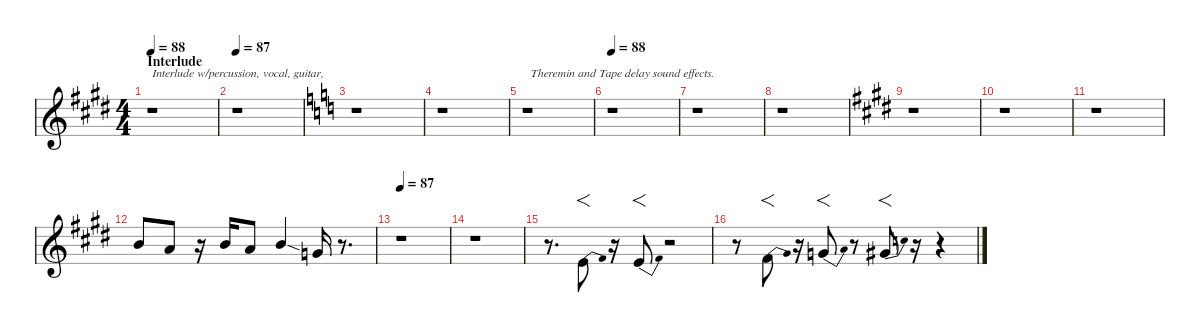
\defaultSystemsLayout 4
\hideDynamics
\bracketExtendMode nobrackets
\singleTrackTrackNamePolicy hidden
\multiTrackTrackNamePolicy hidden
\firstSystemTrackNameMode fullname
\firstSystemTrackNameOrientation horizontal
\otherSystemsTrackNameOrientation horizontal
\track ("Vocals" "ob.") {defaultSystemsLayout 4 instrument oboe}
\staff {score}
\tuning (E4 B3 G3 D3 A2 E2)
\ts (4 4)
\section ("" "Interlude")
\tempo 88
\clef g2
\ks e
r.1{txt "Interlude w/percussion, vocal, guitar," dy p beam Down} |
\tempo 87
r.1{beam Down} |
\ks c
r.1{beam Down} |
r.1{beam Down} |
r.1{txt " Theremin and Tape delay sound effects." beam Down} |
\tempo 88
r.1{beam Down} |
r.1{beam Down} |
r.1{beam Down} |
\ks e
r.1{beam Down} |
r.1{beam Down} |
r.1{beam Down} |
12.2{acc forcenatural}.8{dy pp beam Up} 10.2{acc forcenatural}.8{beam Up} r.16{beam Up} 12.2{acc forcenatural}.16{beam Up} 10.2{acc forcenatural}.8{beam Up} 12.2{sod acc forcenatural}.4{beam Up} 8.2{acc forcenatural}.16{dy ppp beam Up} r.8{d beam Up} |
\tempo 87
r.1{beam Down} |
r.1{beam Down} |
r.8{d instrument blownbottle beam Down} 5.2{be (bend 0 0 15 4) acc forcenatural}.8{f dy p beam Up} r.16{beam Up} 5.2{be (bend 0 0 15 4) acc forcenatural}.8{f beam Up} r.2{beam Up} |
r.8{beam Down} 7.2{be (bend 0 0 15 4) acc #}.8{f beam Up} r.16{beam Up} 8.2{be (bend 0 0 15 4) acc forcenatural}.8{f beam Up} r.8{beam Up} 9.2{be (bend 0 0 15 8) acc #}.8{f dy pp beam Up} r.16{beam Up} r.4{beam Up}
